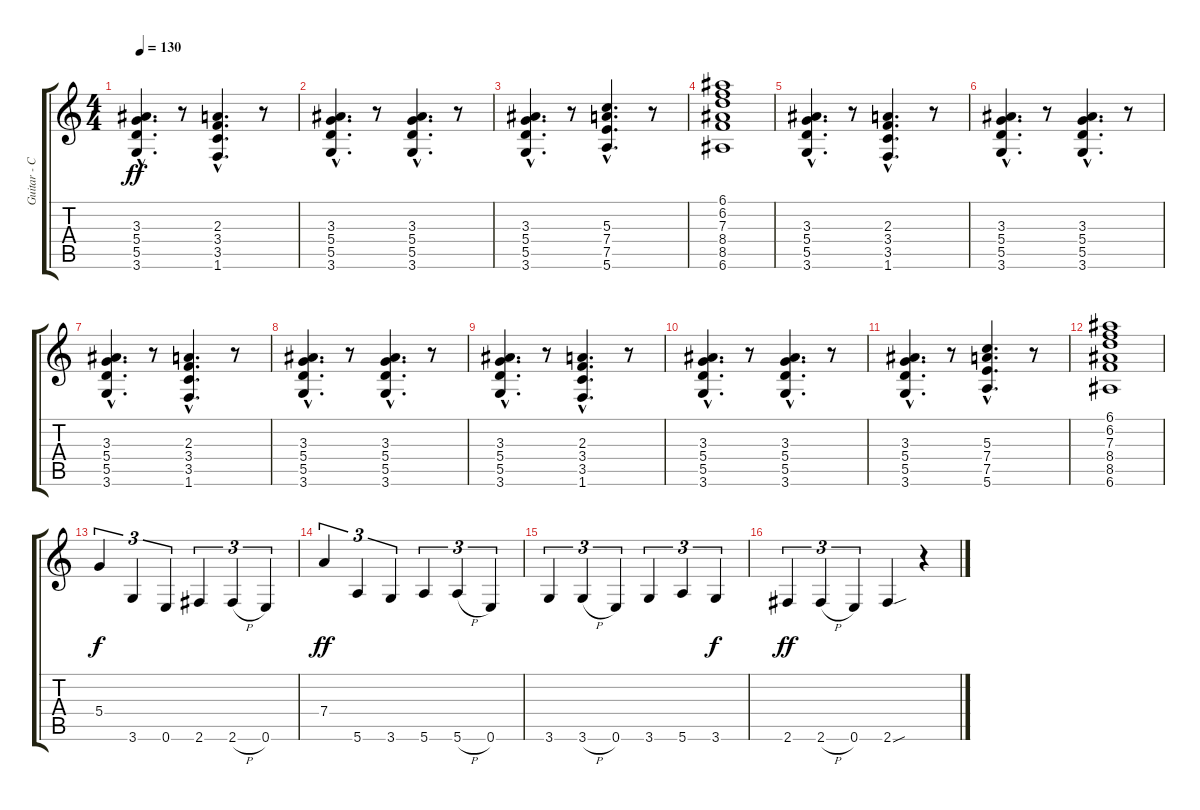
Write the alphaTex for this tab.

\track ("Guitar - Cody Votolato" "Guitar - C") {instrument electricguitarclean}
\staff {score tabs}
\tuning (E4 B3 G3 D3 A2 E2) {hide}
\ts (4 4)
\tempo 130
\clef g2
\ks c
(3.3{hac} 5.4{hac} 5.5{hac} 3.6{hac}).4{d dy ff} r.8 (2.3{hac} 3.4{hac} 3.5{hac} 1.6{hac}).4{d} r.8 |
(3.3{hac} 5.4{hac} 5.5{hac} 3.6{hac}).4{d} r.8 (3.3{hac} 5.4{hac} 5.5{hac} 3.6{hac}).4{d} r.8 |
(3.3{hac} 5.4{hac} 5.5{hac} 3.6{hac}).4{d} r.8 (5.3{hac} 7.4{hac} 7.5{hac} 5.6{hac}).4{d} r.8 |
(6.1 6.2 7.3 8.4 8.5 6.6).1 |
(3.3{hac} 5.4{hac} 5.5{hac} 3.6{hac}).4{d} r.8 (2.3{hac} 3.4{hac} 3.5{hac} 1.6{hac}).4{d} r.8 |
(3.3{hac} 5.4{hac} 5.5{hac} 3.6{hac}).4{d} r.8 (3.3{hac} 5.4{hac} 5.5{hac} 3.6{hac}).4{d} r.8 |
(3.3{hac} 5.4{hac} 5.5{hac} 3.6{hac}).4{d} r.8 (2.3{hac} 3.4{hac} 3.5{hac} 1.6{hac}).4{d} r.8 |
(3.3{hac} 5.4{hac} 5.5{hac} 3.6{hac}).4{d} r.8 (3.3{hac} 5.4{hac} 5.5{hac} 3.6{hac}).4{d} r.8 |
(3.3{hac} 5.4{hac} 5.5{hac} 3.6{hac}).4{d} r.8 (2.3{hac} 3.4{hac} 3.5{hac} 1.6{hac}).4{d} r.8 |
(3.3{hac} 5.4{hac} 5.5{hac} 3.6{hac}).4{d} r.8 (3.3{hac} 5.4{hac} 5.5{hac} 3.6{hac}).4{d} r.8 |
(3.3{hac} 5.4{hac} 5.5{hac} 3.6{hac}).4{d} r.8 (5.3{hac} 7.4{hac} 7.5{hac} 5.6{hac}).4{d} r.8 |
(6.1 6.2 7.3 8.4 8.5 6.6).1 |
5.4.4{tu (3 2) dy f instrument distortionguitar} 3.6.4{tu (3 2)} 0.6.4{tu (3 2)} 2.6.4{tu (3 2)} 2.6{h}.4{tu (3 2)} 0.6.4{tu (3 2)} |
7.4.4{tu (3 2) dy ff} 5.6.4{tu (3 2)} 3.6.4{tu (3 2)} 5.6.4{tu (3 2)} 5.6{h}.4{tu (3 2)} 0.6.4{tu (3 2)} |
3.6.4{tu (3 2)} 3.6{h}.4{tu (3 2)} 0.6.4{tu (3 2)} 3.6.4{tu (3 2)} 5.6.4{tu (3 2)} 3.6.4{tu (3 2) dy f} |
2.6.4{tu (3 2) dy ff} 2.6{h}.4{tu (3 2)} 0.6.4{tu (3 2)} 2.6{sou}.4 r.4
